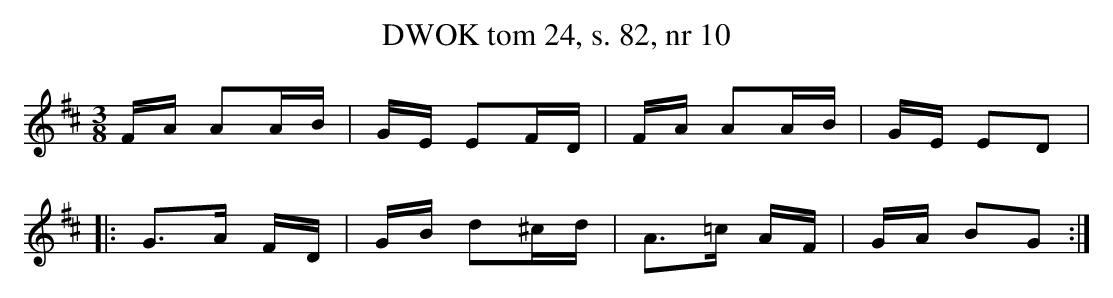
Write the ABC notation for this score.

X:1
T: DWOK tom 24, s. 82, nr 10
L: 1/16
M: 3/8
K: D
FA A2AB|GE E2FD|FA A2AB|GE E2D2|
|:G3A FD|GB d2^cd|A3=c AF|GA B2G2:|
